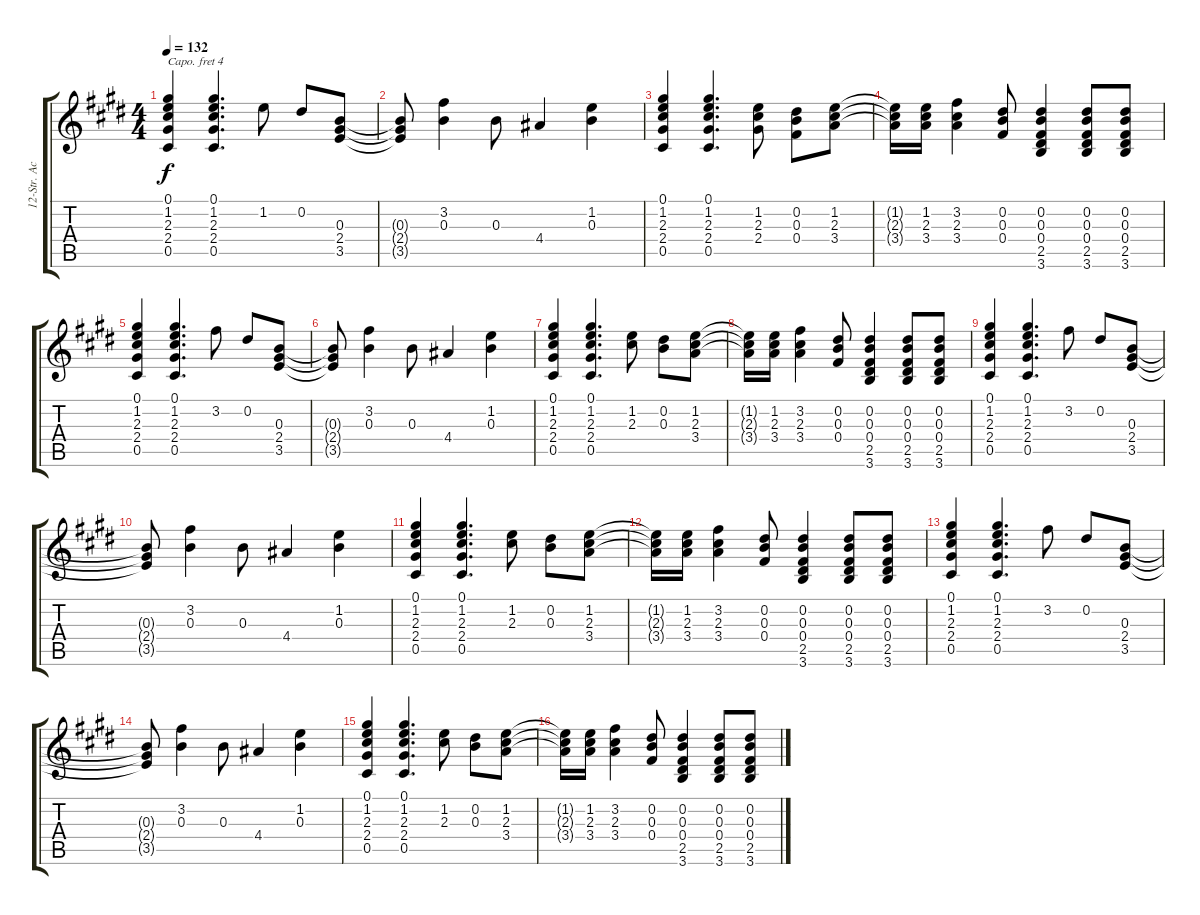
\track ("12-Str. Ac-Guitar" "12-Str. Ac") {instrument acousticguitarsteel}
\staff {score tabs}
\capo 4
\tuning (E4 B3 G3 D3 A2 E2) {hide}
\ts (4 4)
\tempo 132
\clef g2
\ks e
(0.1 1.2 2.3 2.4 0.5).4{dy f} (0.1 1.2 2.3 2.4 0.5).4{d} 1.2.8 0.2.8 (0.3 2.4 3.5).8 |
(0.3{t} 2.4{t} 3.5{t}).8 (3.2 0.3).4 0.3.8 4.4.4 (1.2 0.3).4 |
(0.1 1.2 2.3 2.4 0.5).4 (0.1 1.2 2.3 2.4 0.5).4{d} (1.2 2.3 2.4).8 (0.2 0.3 0.4).8 (1.2 2.3 3.4).8 |
(1.2{t} 2.3{t} 3.4{t}).16 (1.2 2.3 3.4).16 (3.2 2.3 3.4).4 (0.2 0.3 0.4).8 (0.2 0.3 0.4 2.5 3.6).4 (0.2 0.3 0.4 2.5 3.6).8 (0.2 0.3 0.4 2.5 3.6).8 |
(0.1 1.2 2.3 2.4 0.5).4 (0.1 1.2 2.3 2.4 0.5).4{d} 3.2.8 0.2.8 (0.3 2.4 3.5).8 |
(0.3{t} 2.4{t} 3.5{t}).8 (3.2 0.3).4 0.3.8 4.4.4 (1.2 0.3).4 |
(0.1 1.2 2.3 2.4 0.5).4 (0.1 1.2 2.3 2.4 0.5).4{d} (1.2 2.3).8 (0.2 0.3).8 (1.2 2.3 3.4).8 |
(1.2{t} 2.3{t} 3.4{t}).16 (1.2 2.3 3.4).16 (3.2 2.3 3.4).4 (0.2 0.3 0.4).8 (0.2 0.3 0.4 2.5 3.6).4 (0.2 0.3 0.4 2.5 3.6).8 (0.2 0.3 0.4 2.5 3.6).8 |
(0.1 1.2 2.3 2.4 0.5).4 (0.1 1.2 2.3 2.4 0.5).4{d} 3.2.8 0.2.8 (0.3 2.4 3.5).8 |
(0.3{t} 2.4{t} 3.5{t}).8 (3.2 0.3).4 0.3.8 4.4.4 (1.2 0.3).4 |
(0.1 1.2 2.3 2.4 0.5).4 (0.1 1.2 2.3 2.4 0.5).4{d} (1.2 2.3).8 (0.2 0.3).8 (1.2 2.3 3.4).8 |
(1.2{t} 2.3{t} 3.4{t}).16 (1.2 2.3 3.4).16 (3.2 2.3 3.4).4 (0.2 0.3 0.4).8 (0.2 0.3 0.4 2.5 3.6).4 (0.2 0.3 0.4 2.5 3.6).8 (0.2 0.3 0.4 2.5 3.6).8 |
(0.1 1.2 2.3 2.4 0.5).4 (0.1 1.2 2.3 2.4 0.5).4{d} 3.2.8 0.2.8 (0.3 2.4 3.5).8 |
(0.3{t} 2.4{t} 3.5{t}).8 (3.2 0.3).4 0.3.8 4.4.4 (1.2 0.3).4 |
(0.1 1.2 2.3 2.4 0.5).4 (0.1 1.2 2.3 2.4 0.5).4{d} (1.2 2.3).8 (0.2 0.3).8 (1.2 2.3 3.4).8 |
(1.2{t} 2.3{t} 3.4{t}).16 (1.2 2.3 3.4).16 (3.2 2.3 3.4).4 (0.2 0.3 0.4).8 (0.2 0.3 0.4 2.5 3.6).4 (0.2 0.3 0.4 2.5 3.6).8 (0.2 0.3 0.4 2.5 3.6).8
